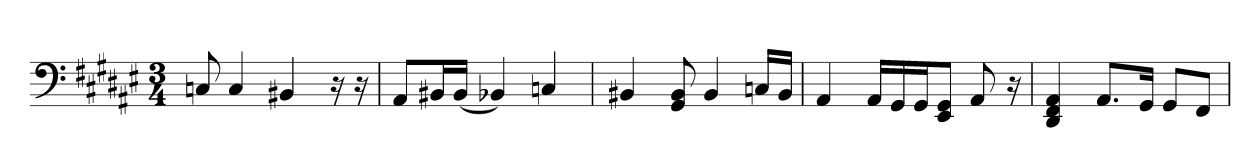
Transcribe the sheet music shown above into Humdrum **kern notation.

**kern
*part1
*staff1
*clefF4
*k[f#c#g#d#a#e#]
*M3/4
=1
8Cn
4C
4BB#X
16r
16r
=2
8AA#/L
16BB#X/L
(16BB#/JJ
4BB-X)
4Cn
=3
4BB#X
8GG# 8BB#
4BB#
16Cn/LL
16BB#/JJ
=4
4AA#
16AA#/LL
16GG#/J
16GG#/K
8EE#/ 8GG#/J
8AA#
16r
=5
4DD# 4FF# 4AA#
8.AA#/L
16GG#/Jk
8GG#/L
8FF#/J
=
*-
